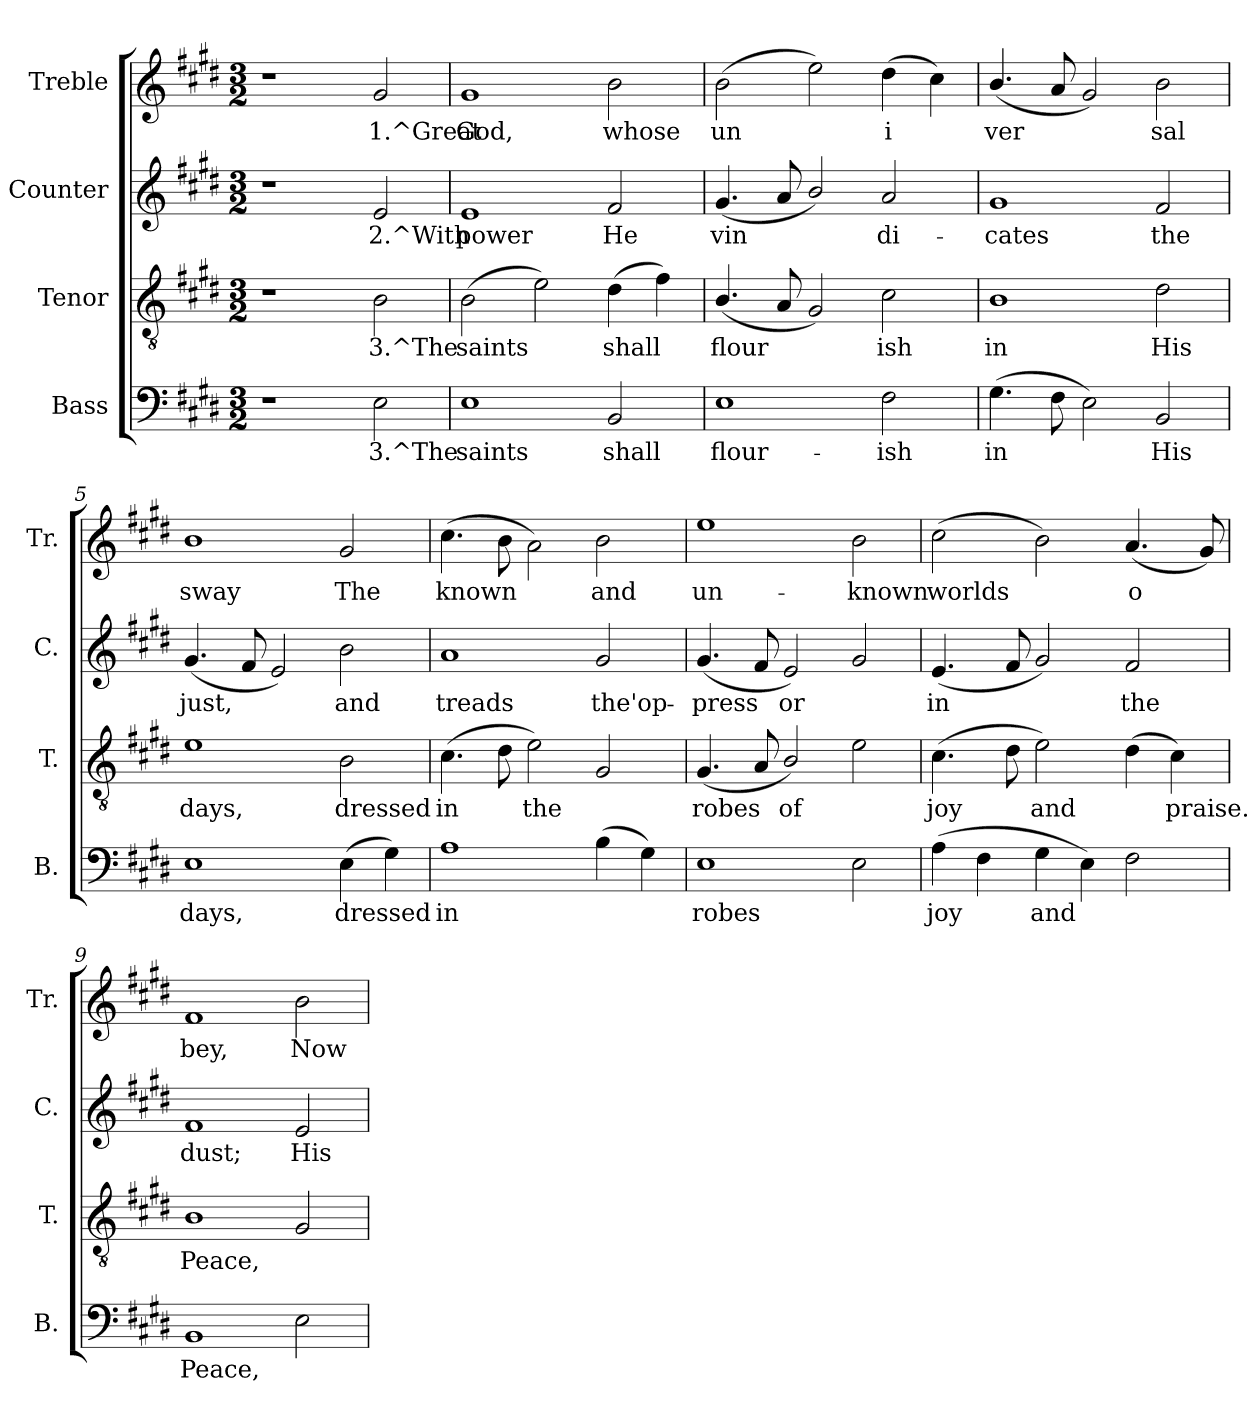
**kern	**text	**kern	**text	**kern	**text	**kern	**text
*part4	*part4	*part3	*part3	*part2	*part2	*part1	*part1
*staff4	*staff4	*staff3	*staff3	*staff2	*staff2	*staff1	*staff1
*I"Bass	*	*I"Tenor	*	*I"Counter	*	*I"Treble	*
*I'B.	*	*I'T.	*	*I'C.	*	*I'Tr.	*
!!LO:PB:g=z
*stria5	*	*stria5	*	*stria5	*	*stria5	*
*clefF4	*	*clefGv2	*	*clefG2	*	*clefG2	*
*k[f#c#g#d#]	*	*k[f#c#g#d#]	*	*k[f#c#g#d#]	*	*k[f#c#g#d#]	*
*E:	*	*E:	*	*E:	*	*E:	*
*M3/2	*	*M3/2	*	*M3/2	*	*M3/2	*
=1	=1	=1	=1	=1	=1	=1	=1
1r	.	1r	.	1r	.	1r	.
!	!LO:LY:a:rj	!	!LO:LY:b:rj	!	!LO:LY:b:rj	!	!LO:LY:b:rj
2E\	3.^The	2B\	3.^The	2e/	2.^With	2g#/	1.^Great
=2	=2	=2	=2	=2	=2	=2	=2
!	!LO:LY:a:rj	!	!LO:LY:b:rj	!	!LO:LY:b:rj	!	!LO:LY:b:rj
1E	saints	(>2B\	saints	1e	power	1g#	God,
!	!	!	!LO:LY:b:rj	!	!	!	!
.	.	2e\)	.	.	.	.	.
!	!LO:LY:a:rj	!	!LO:LY:b:rj	!	!LO:LY:b:rj	!	!LO:LY:b:rj
2BB/	shall	(>4d#\	shall	2f#/	He	2b\	whose
!	!	!	!LO:LY:b:rj	!	!	!	!
.	.	4f#\)	.	.	.	.	.
=3	=3	=3	=3	=3	=3	=3	=3
!	!LO:LY:a:rj	!	!LO:LY:b:rj	!	!LO:LY:b:rj	!	!LO:LY:b:rj
1E	flour-	(<4.B/	flour-	(<4.g#/	vin-	(>2b\	un-
!	!	!	!LO:LY:b:rj	!	!LO:LY:b:rj	!	!
.	.	8A/	--	8a/	--	.	.
!	!	!	!LO:LY:b:rj	!	!LO:LY:b:rj	!	!LO:LY:b:rj
.	.	2G#/)	--	2b/)	--	2ee\)	--
!	!LO:LY:a:rj	!	!LO:LY:b:rj	!	!LO:LY:b:rj	!	!LO:LY:b:rj
2F#\	-ish	2c#\	-ish	2a/	-di-	(>4dd#\	-i-
!	!	!	!	!	!	!	!LO:LY:b:rj
.	.	.	.	.	.	4cc#\)	--
=4	=4	=4	=4	=4	=4	=4	=4
!	!LO:LY:a:rj	!	!LO:LY:b:rj	!	!LO:LY:b:rj	!	!LO:LY:b:rj
(>4.G#\	in	1B	in	1g#	-cates	(<4.b/	-ver-
!	!LO:LY:a:rj	!	!	!	!	!	!LO:LY:b:rj
8F#\	.	.	.	.	.	8a/	--
!	!LO:LY:a:rj	!	!	!	!	!	!LO:LY:b:rj
2E\)	.	.	.	.	.	2g#/)	--
!	!LO:LY:a:rj	!	!LO:LY:b:rj	!	!LO:LY:b:rj	!	!LO:LY:b:rj
2BB/	His	2d#\	His	2f#/	the	2b\	-sal
=5	=5	=5	=5	=5	=5	=5	=5
!	!LO:LY:a:rj	!	!LO:LY:b:rj	!	!LO:LY:b:rj	!	!LO:LY:b:rj
1E	days,	1e	days,	(<4.g#/	just,	1b>	sway
!	!	!	!	!	!LO:LY:b:rj	!	!
.	.	.	.	8f#/	.	.	.
!	!	!	!	!	!LO:LY:b:rj	!	!
.	.	.	.	2e/)	.	.	.
!	!LO:LY:a:rj	!	!LO:LY:b:rj	!	!LO:LY:b:rj	!	!LO:LY:b:rj
(>4E\	dressed	2B\	dressed	2b\	and	2g#/	The
!	!LO:LY:a:rj	!	!	!	!	!	!
4G#\)	.	.	.	.	.	.	.
=6	=6	=6	=6	=6	=6	=6	=6
!	!LO:LY:a:rj	!	!LO:LY:b:rj	!	!LO:LY:b:rj	!	!LO:LY:b:rj
1A	in	(>4.c#\	in	1a	treads	(>4.cc#\	known
!	!	!	!LO:LY:b:rj	!	!	!	!LO:LY:b:rj
.	.	8d#\	.	.	.	8b\	.
!	!	!	!LO:LY:b:rj	!	!	!	!LO:LY:b:rj
.	.	2e\)	the	.	.	2a\)	.
!	!LO:LY:a:rj	!	!LO:LY:b:rj	!	!LO:LY:b:rj	!	!LO:LY:b:rj
(>4B\	.	2G#/	.	2g#/	the'op-	2b\	and
!	!LO:LY:a:rj	!	!	!	!	!	!
4G#\)	.	.	.	.	.	.	.
=7	=7	=7	=7	=7	=7	=7	=7
!	!LO:LY:a:rj	!	!LO:LY:b:rj	!	!LO:LY:b:rj	!	!LO:LY:b:rj
1E	robes	(<4.G#/	robes	(<4.g#/	-press-	1ee	un-
!	!	!	!LO:LY:b:rj	!	!LO:LY:b:rj	!	!
.	.	8A/	.	8f#/	--	.	.
!	!	!	!LO:LY:b:rj	!	!LO:LY:b:rj	!	!
.	.	2B/)	of	2e/)	-or	.	.
!	!LO:LY:a:rj	!	!LO:LY:b:rj	!	!LO:LY:b:rj	!	!LO:LY:b:rj
2E\	.	2e\	.	2g#/	.	2b\	-known
=8	=8	=8	=8	=8	=8	=8	=8
!	!LO:LY:a:rj	!	!LO:LY:b:rj	!	!LO:LY:b:rj	!	!LO:LY:b:rj
(>4A\	joy	(>4.c#\	joy	(<4.e/	in	(>2cc#\	worlds
!	!LO:LY:a:rj	!	!	!	!	!	!
4F#\	.	.	.	.	.	.	.
!	!	!	!LO:LY:b:rj	!	!LO:LY:b:rj	!	!
.	.	8d#\	.	8f#/	.	.	.
!	!LO:LY:a:rj	!	!LO:LY:b:rj	!	!LO:LY:b:rj	!	!LO:LY:b:rj
4G#\	and	2e\)	and	2g#/)	.	2b\)	.
!	!LO:LY:a:rj	!	!	!	!	!	!
4E\)	.	.	.	.	.	.	.
!	!LO:LY:a:rj	!	!LO:LY:b:rj	!	!LO:LY:b:rj	!	!LO:LY:b:rj
2F#\	.	(>4d#\	.	2f#/	the	(<4.a/	o-
!	!	!	!LO:LY:b:rj	!	!	!	!
.	.	4c#\)	praise.	.	.	.	.
!	!	!	!	!	!	!	!LO:LY:b:rj
.	.	.	.	.	.	8g#/)	--
=9	=9	=9	=9	=9	=9	=9	=9
!	!LO:LY:a:rj	!	!LO:LY:b:rj	!	!LO:LY:b:rj	!	!LO:LY:b:rj
1BB	Peace,	1B	Peace,	1f#	dust;	1f#	-bey,
!	!LO:LY:a:rj	!	!LO:LY:b:rj	!	!LO:LY:b:rj	!	!LO:LY:b:rj
2E\	.	2G#/	.	2e/	His	2b\	Now
=	=	=	=	=	=	=	=
*-	*-	*-	*-	*-	*-	*-	*-
